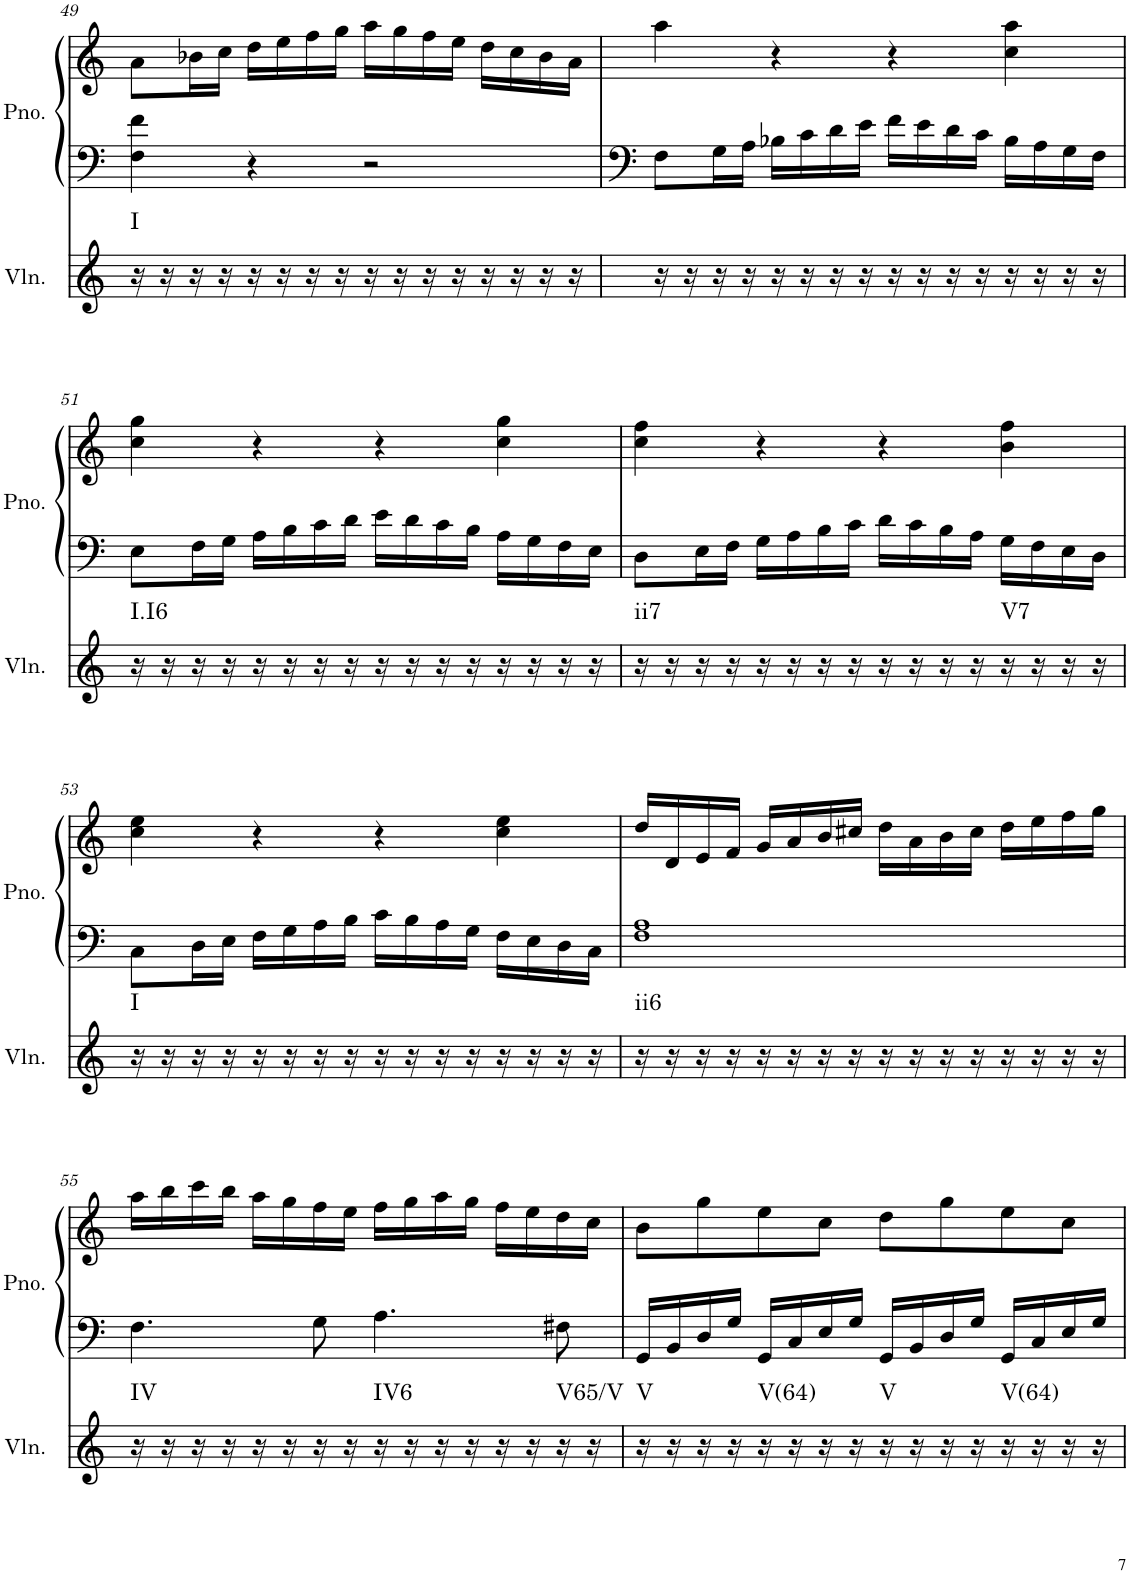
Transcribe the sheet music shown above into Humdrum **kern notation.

**kern	**harte	**kern	**kern
*part2	*part2	*part1	*part1
*staff3	*	*staff2	*staff1
*I"Violin	*	*I"Piano, Piano right	*
*I'Vln.	*	*I'Pno.	*
!!LO:PB:g=z
*clefG2	*	*clefF4	*clefG2
*k[]	*	*k[]	*k[]
*M4/4	*	*M4/4	*M4/4
*met(c)	*	*met(c)	*met(c)
=49	=49	=49	=49
!	!LO:H:kt=I	!	!
16r	N	4F\ 4f\	8a\L
16r	.	.	.
16r	.	.	16b-X\L
16r	.	.	16cc\JJ
16r	.	4r	16dd\LL
16r	.	.	16ee\
16r	.	.	16ff\
16r	.	.	16gg\JJ
16r	.	2r	16aa\LL
16r	.	.	16gg\
16r	.	.	16ff\
16r	.	.	16ee\JJ
16r	.	.	16dd\LL
16r	.	.	16cc\
16r	.	.	16b-\
16r	.	.	16a\JJ
=50	=50	=50	=50
16r	.	8F\L	4aa\
16r	.	.	.
16r	.	16G\L	.
16r	.	16A\JJ	.
16r	.	16B-X\LL	4r
16r	.	16c\	.
16r	.	16d\	.
16r	.	16e\JJ	.
16r	.	16f\LL	4r
16r	.	16e\	.
16r	.	16d\	.
16r	.	16c\JJ	.
16r	.	16B-\LL	4cc\ 4aa\
16r	.	16A\	.
16r	.	16G\	.
16r	.	16F\JJ	.
!!LO:LB:g=z
=51	=51	=51	=51
!	!LO:H:kt=I.I6	!	!
16r	N	8E\L	4cc\ 4gg\
16r	.	.	.
16r	.	16F\L	.
16r	.	16G\JJ	.
16r	.	16A\LL	4r
16r	.	16B\	.
16r	.	16c\	.
16r	.	16d\JJ	.
16r	.	16e\LL	4r
16r	.	16d\	.
16r	.	16c\	.
16r	.	16B\JJ	.
16r	.	16A\LL	4cc\ 4gg\
16r	.	16G\	.
16r	.	16F\	.
16r	.	16E\JJ	.
=52	=52	=52	=52
!	!LO:H:kt=ii7	!	!
16r	N	8D\L	4cc\ 4ff\
16r	.	.	.
16r	.	16E\L	.
16r	.	16F\JJ	.
16r	.	16G\LL	4r
16r	.	16A\	.
16r	.	16B\	.
16r	.	16c\JJ	.
16r	.	16d\LL	4r
16r	.	16c\	.
16r	.	16B\	.
16r	.	16A\JJ	.
!	!LO:H:kt=V7	!	!
16r	N	16G\LL	4b\ 4ff\
16r	.	16F\	.
16r	.	16E\	.
16r	.	16D\JJ	.
!!LO:LB:g=z
=53	=53	=53	=53
!	!LO:H:kt=I	!	!
16r	N	8C\L	4cc\ 4ee\
16r	.	.	.
16r	.	16D\L	.
16r	.	16E\JJ	.
16r	.	16F\LL	4r
16r	.	16G\	.
16r	.	16A\	.
16r	.	16B\JJ	.
16r	.	16c\LL	4r
16r	.	16B\	.
16r	.	16A\	.
16r	.	16G\JJ	.
16r	.	16F\LL	4cc\ 4ee\
16r	.	16E\	.
16r	.	16D\	.
16r	.	16C\JJ	.
=54	=54	=54	=54
!	!LO:H:kt=ii6	!	!
16r	N	1F 1A	16dd/LL
16r	.	.	16d/
16r	.	.	16e/
16r	.	.	16f/JJ
16r	.	.	16g/LL
16r	.	.	16a/
16r	.	.	16b/
16r	.	.	16cc#X/JJ
16r	.	.	16dd\LL
16r	.	.	16a\
16r	.	.	16b\
16r	.	.	16cc#\JJ
16r	.	.	16dd\LL
16r	.	.	16ee\
16r	.	.	16ff\
16r	.	.	16gg\JJ
!!LO:LB:g=z
=55	=55	=55	=55
!	!LO:H:kt=IV	!	!
16r	N	4.F\	16aa\LL
16r	.	.	16bb\
16r	.	.	16ccc\
16r	.	.	16bb\JJ
16r	.	.	16aa\LL
16r	.	.	16gg\
16r	.	8G\	16ff\
16r	.	.	16ee\JJ
!	!LO:H:kt=IV6	!	!
16r	N	4.A\	16ff\LL
16r	.	.	16gg\
16r	.	.	16aa\
16r	.	.	16gg\JJ
16r	.	.	16ff\LL
16r	.	.	16ee\
!	!LO:H:kt=V65/V	!	!
16r	N	8F#X\	16dd\
16r	.	.	16cc\JJ
=56	=56	=56	=56
!	!LO:H:kt=V	!	!
16r	N	16GG/LL	8b\L
16r	.	16BB/	.
16r	.	16D/	8gg\
16r	.	16G/JJ	.
!	!LO:H:kt=V(64)	!	!
16r	N	16GG/LL	8ee\
16r	.	16C/	.
16r	.	16E/	8cc\J
16r	.	16G/JJ	.
!	!LO:H:kt=V	!	!
16r	N	16GG/LL	8dd\L
16r	.	16BB/	.
16r	.	16D/	8gg\
16r	.	16G/JJ	.
!	!LO:H:kt=V(64)	!	!
16r	N	16GG/LL	8ee\
16r	.	16C/	.
16r	.	16E/	8cc\J
16r	.	16G/JJ	.
=	=	=	=
*-	*-	*-	*-
